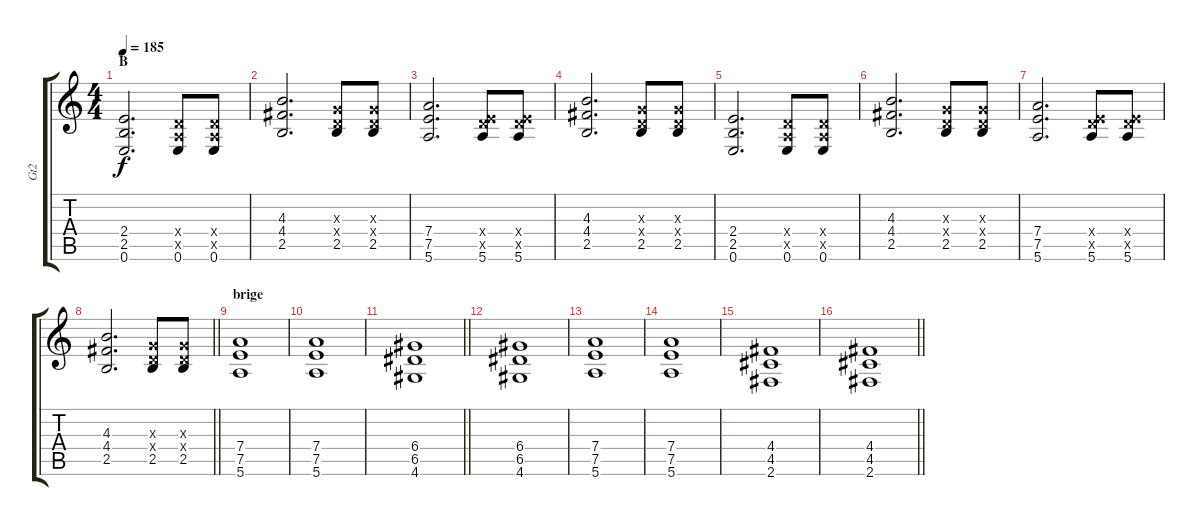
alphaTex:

\track ("Gt2" "Gt2") {instrument distortionguitar}
\staff {score tabs}
\tuning (E4 B3 G3 D3 A2 E2) {hide}
\ts (4 4)
\section ("" "B")
\tempo 185
\clef g2
\ks c
(2.4 2.5 0.6).2{d dy f} (0.4{x} 0.5{x} 0.6).8 (0.4{x} 0.5{x} 0.6).8 |
(4.3 4.4 2.5).2{d} (0.3{x} 0.4{x} 2.5).8 (0.3{x} 0.4{x} 2.5).8 |
(7.4 7.5 5.6).2{d} (0.4{x} 7.5{x} 5.6).8 (0.4{x} 7.5{x} 5.6).8 |
(4.3 4.4 2.5).2{d} (0.3{x} 0.4{x} 2.5).8 (0.3{x} 0.4{x} 2.5).8 |
(2.4 2.5 0.6).2{d} (0.4{x} 0.5{x} 0.6).8 (0.4{x} 0.5{x} 0.6).8 |
(4.3 4.4 2.5).2{d} (0.3{x} 0.4{x} 2.5).8 (0.3{x} 0.4{x} 2.5).8 |
(7.4 7.5 5.6).2{d} (0.4{x} 7.5{x} 5.6).8 (0.4{x} 7.5{x} 5.6).8 |
\barLineRight lightlight
(4.3 4.4 2.5).2{d} (0.3{x} 0.4{x} 2.5).8 (0.3{x} 0.4{x} 2.5).8 |
\section ("" "brige")
(7.4 7.5 5.6).1 |
(7.4 7.5 5.6).1 |
\barLineRight lightlight
(6.4 6.5 4.6).1 |
(6.4 6.5 4.6).1 |
(7.4 7.5 5.6).1 |
(7.4 7.5 5.6).1 |
(4.4 4.5 2.6).1 |
\barLineRight lightlight
(4.4 4.5 2.6).1
